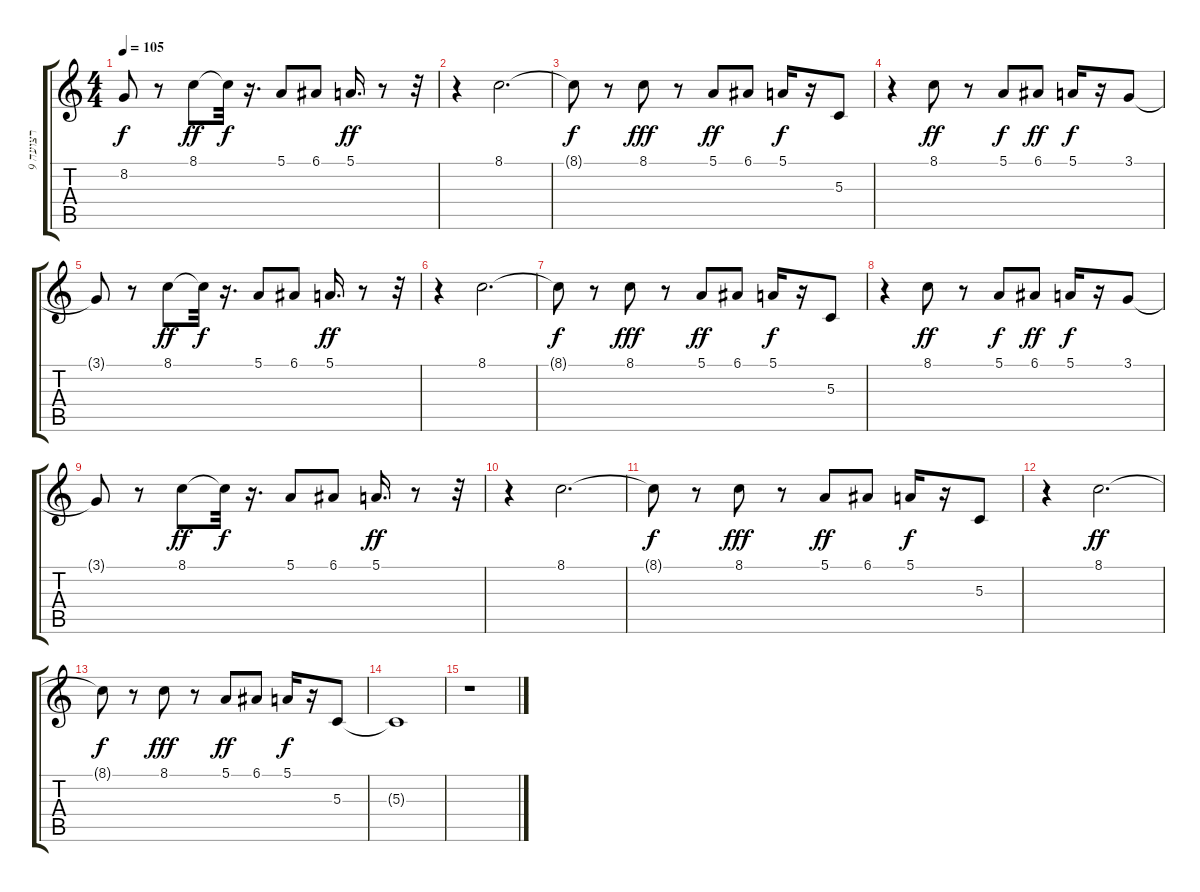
\track ("רצועה 9" "רצועה 9") {instrument tenorsax}
\staff {score tabs}
\tuning (E4 B3 G3 D3 A2 E2) {hide}
\ts (4 4)
\tempo 105
\clef g2
\ks c
8.2{t}.8{dy f} r.8 8.1.8{dy ff} 8.1{t}.32{dy f} r.16{d} 5.1.8 6.1.8 5.1.16{d dy ff} r.8 r.32 |
r.4 8.1.2{d} |
8.1{t}.8{dy f} r.8 8.1.8{dy fff} r.8 5.1.8{dy ff} 6.1.8 5.1.16{dy f} r.16 5.3.8 |
r.4 8.1.8{dy ff} r.8 5.1.8{dy f} 6.1.8{dy ff} 5.1.16{dy f} r.16 3.1.8 |
3.1{t}.8 r.8 8.1.8{dy ff} 8.1{t}.32{dy f} r.16{d} 5.1.8 6.1.8 5.1.16{d dy ff} r.8 r.32 |
r.4 8.1.2{d} |
8.1{t}.8{dy f} r.8 8.1.8{dy fff} r.8 5.1.8{dy ff} 6.1.8 5.1.16{dy f} r.16 5.3.8 |
r.4 8.1.8{dy ff} r.8 5.1.8{dy f} 6.1.8{dy ff} 5.1.16{dy f} r.16 3.1.8 |
3.1{t}.8 r.8 8.1.8{dy ff} 8.1{t}.32{dy f} r.16{d} 5.1.8 6.1.8 5.1.16{d dy ff} r.8 r.32 |
r.4 8.1.2{d} |
8.1{t}.8{dy f} r.8 8.1.8{dy fff} r.8 5.1.8{dy ff} 6.1.8 5.1.16{dy f} r.16 5.3.8 |
r.4 8.1.2{d dy ff} |
8.1{t}.8{dy f} r.8 8.1.8{dy fff} r.8 5.1.8{dy ff} 6.1.8 5.1.16{dy f} r.16 5.3.8 |
5.3{t}.1 |
r.1
